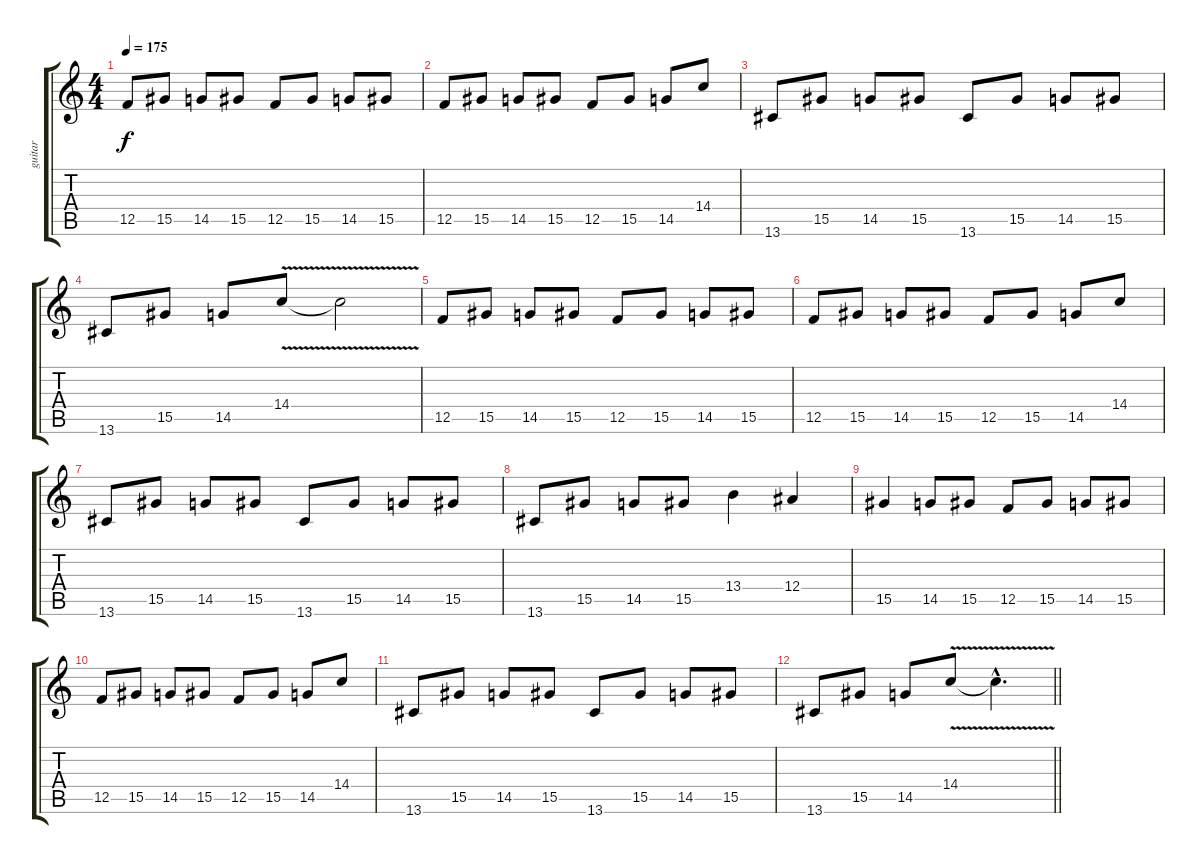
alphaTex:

\track ("guitar" "guitar") {instrument distortionguitar}
\staff {score tabs}
\tuning (C4 G3 Eb3 Bb2 F2 C2) {hide}
\ts (4 4)
\tempo 175
\clef g2
\ks c
12.5.8{dy f} 15.5.8 14.5.8 15.5.8 12.5.8 15.5.8 14.5.8 15.5.8 |
12.5.8 15.5.8 14.5.8 15.5.8 12.5.8 15.5.8 14.5.8 14.4.8 |
13.6.8 15.5.8 14.5.8 15.5.8 13.6.8 15.5.8 14.5.8 15.5.8 |
13.6.8 15.5.8 14.5.8 14.4{v}.8 14.4{t}.2 |
12.5.8 15.5.8 14.5.8 15.5.8 12.5.8 15.5.8 14.5.8 15.5.8 |
12.5.8 15.5.8 14.5.8 15.5.8 12.5.8 15.5.8 14.5.8 14.4.8 |
13.6.8 15.5.8 14.5.8 15.5.8 13.6.8 15.5.8 14.5.8 15.5.8 |
13.6.8 15.5.8 14.5.8 15.5.8 13.4.4 12.4.4 |
15.5.4 14.5.8 15.5.8 12.5.8 15.5.8 14.5.8 15.5.8 |
12.5.8 15.5.8 14.5.8 15.5.8 12.5.8 15.5.8 14.5.8 14.4.8 |
13.6.8 15.5.8 14.5.8 15.5.8 13.6.8 15.5.8 14.5.8 15.5.8 |
\barLineRight lightlight
13.6.8 15.5.8 14.5.8 14.4{v}.8 14.4{hac t}.4{d}
